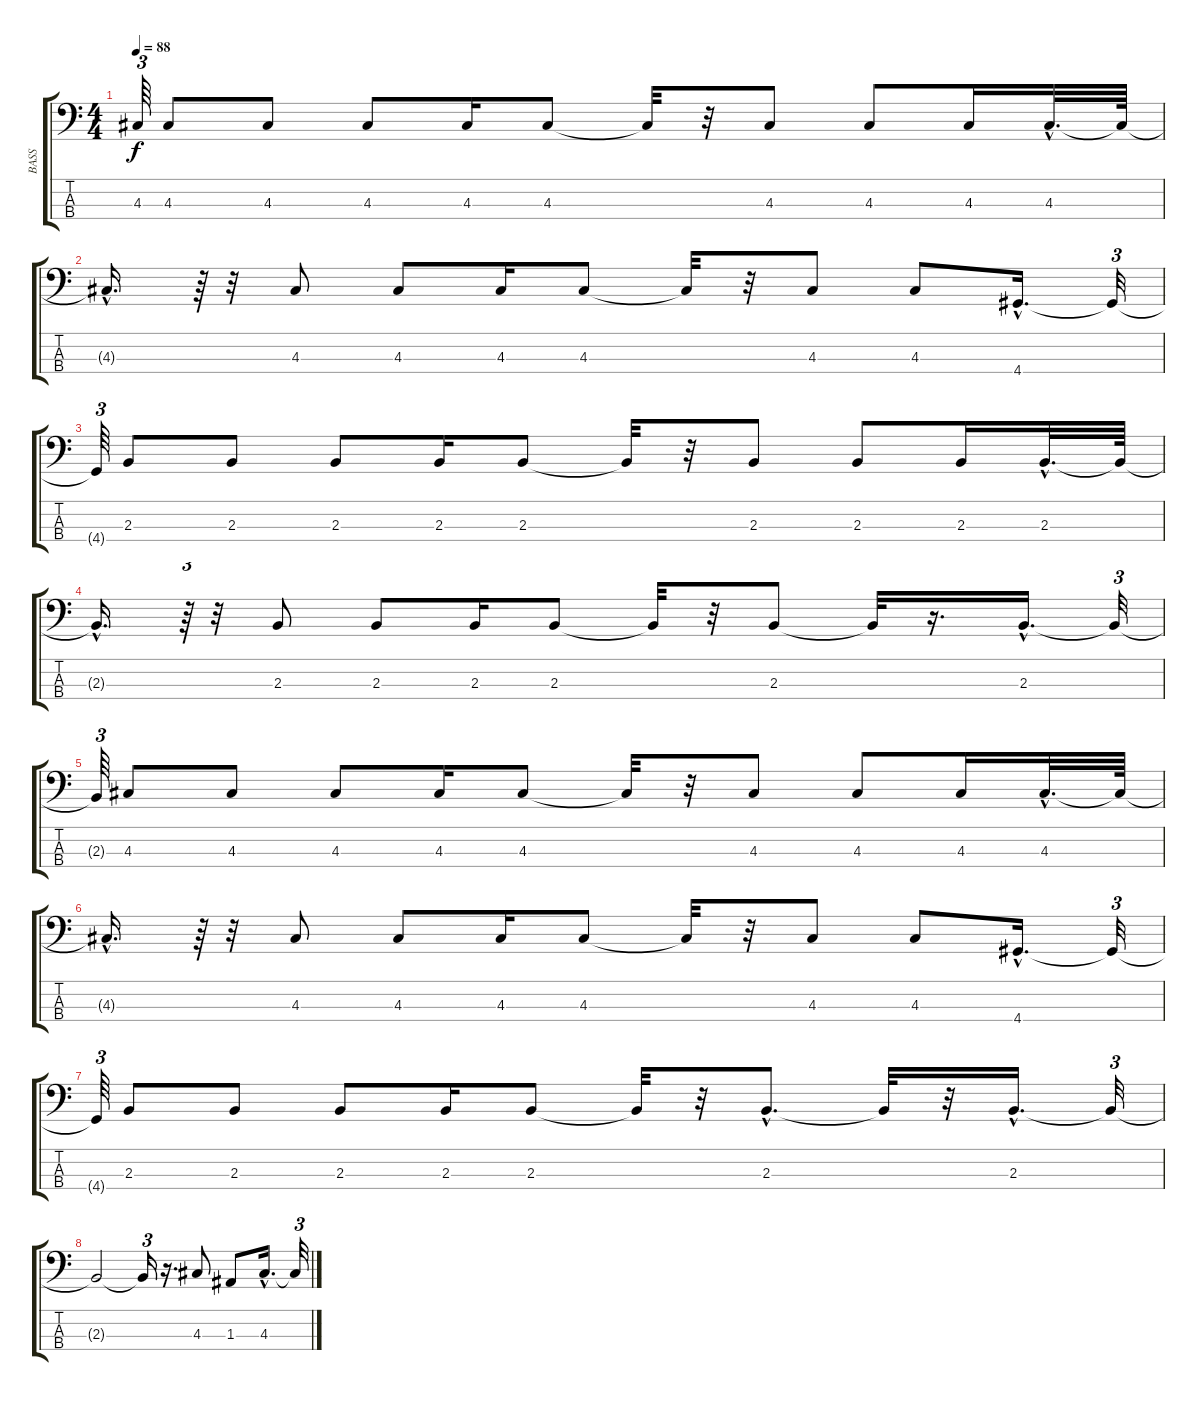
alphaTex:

\track ("BASS" "BASS") {instrument electricbassfinger}
\staff {score tabs}
\tuning (G2 D2 A1 E1) {hide}
\ts (4 4)
\tempo 88
\clef f4
\ks c
4.3{t}.64{tu (3 2) dy f} 4.3.8 4.3.8 4.3.8 4.3.16 4.3.8 4.3{t}.32 r.32 4.3.8 4.3.8 4.3.16 4.3{hac}.32{d} 4.3{t}.64 |
4.3{hac t}.16{d} r.64{tu (3 2)} r.32 4.3.8 4.3.8 4.3.16 4.3.8 4.3{t}.32 r.32 4.3.8 4.3.8 4.4{hac}.16{d} 4.4{t}.32{tu (3 2)} |
4.4{t}.64{tu (3 2)} 2.3.8 2.3.8 2.3.8 2.3.16 2.3.8 2.3{t}.32 r.32 2.3.8 2.3.8 2.3.16 2.3{hac}.32{d} 2.3{t}.64 |
2.3{hac t}.16{d} r.64{tu (3 2)} r.32 2.3.8 2.3.8 2.3.16 2.3.8 2.3{t}.32 r.32 2.3.8 2.3{t}.32 r.16{d} 2.3{hac}.16{d} 2.3{t}.32{tu (3 2)} |
2.3{t}.64{tu (3 2)} 4.3.8 4.3.8 4.3.8 4.3.16 4.3.8 4.3{t}.32 r.32 4.3.8 4.3.8 4.3.16 4.3{hac}.32{d} 4.3{t}.64 |
4.3{hac t}.16{d} r.64{tu (3 2)} r.32 4.3.8 4.3.8 4.3.16 4.3.8 4.3{t}.32 r.32 4.3.8 4.3.8 4.4{hac}.16{d} 4.4{t}.32{tu (3 2)} |
4.4{t}.64{tu (3 2)} 2.3.8 2.3.8 2.3.8 2.3.16 2.3.8 2.3{t}.32 r.32 2.3{hac}.8{d} 2.3{t}.32 r.32 2.3{hac}.16{d} 2.3{t}.32{tu (3 2)} |
2.3{t}.2 2.3{t}.16{tu (3 2)} r.16{d} 4.3.8 1.3.8 4.3{hac}.16{d} 4.3{t}.32{tu (3 2)}
